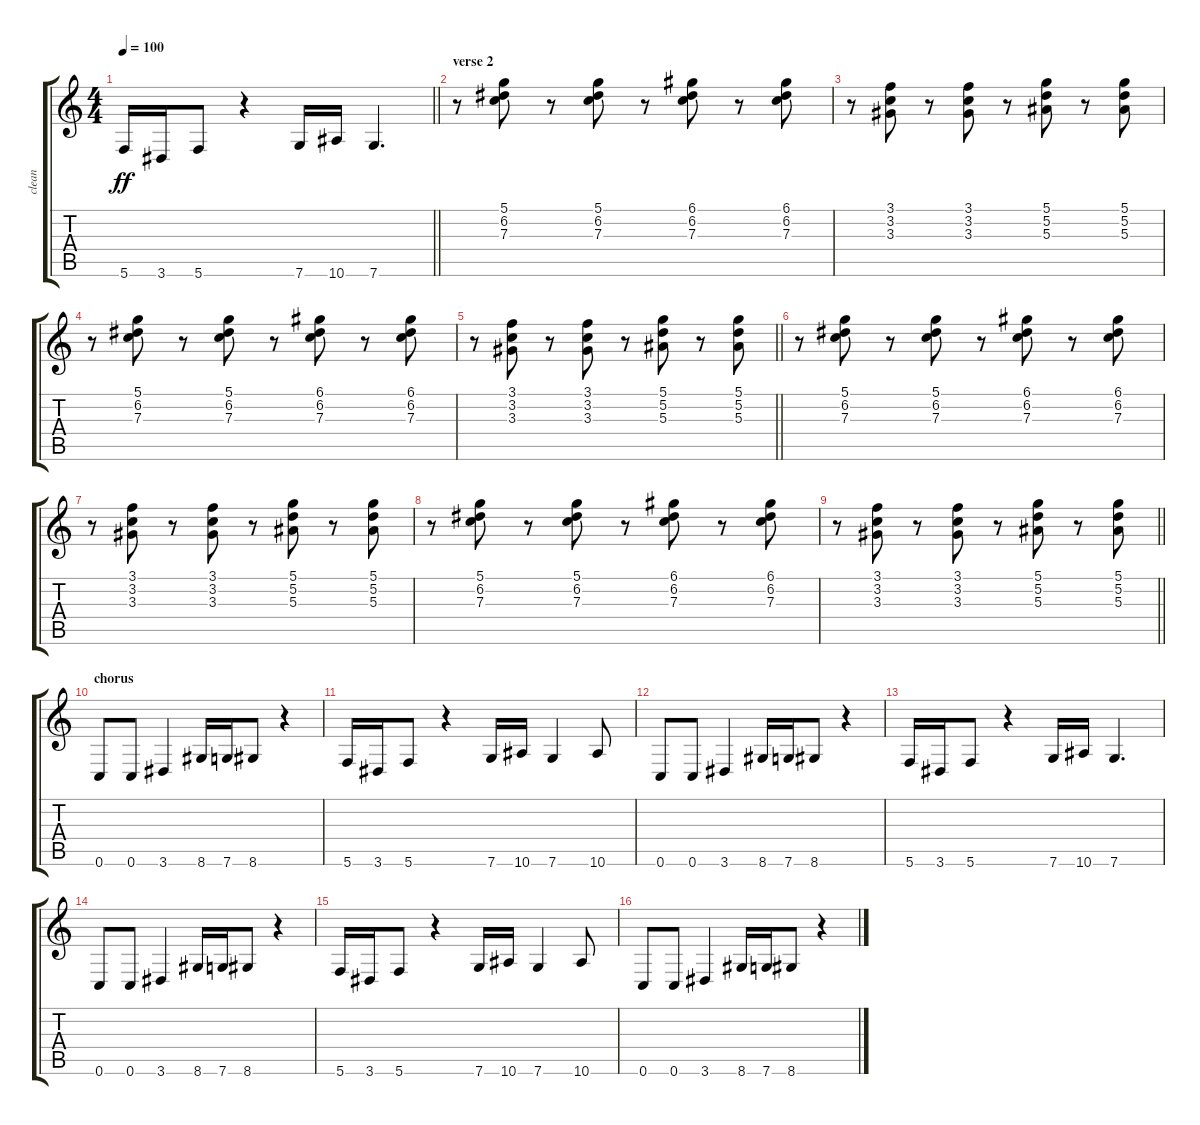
\track ("clean" "clean") {instrument acousticguitarsteel}
\staff {score tabs}
\tuning (D4 A3 F3 C3 G2 C2) {hide}
\ts (4 4)
\tempo 100
\clef g2
\barLineRight lightlight
\ks c
5.6.16{dy ff} 3.6.16 5.6.8 r.4 7.6.16 10.6.16 7.6.4{d} |
\section ("" "verse 2")
r.8 (5.1 6.2 7.3).8{instrument electricguitarclean} r.8 (5.1 6.2 7.3).8 r.8 (6.1 6.2 7.3).8 r.8 (6.1 6.2 7.3).8 |
r.8 (3.1 3.2 3.3).8 r.8 (3.1 3.2 3.3).8 r.8 (5.1 5.2 5.3).8 r.8 (5.1 5.2 5.3).8 |
r.8 (5.1 6.2 7.3).8 r.8 (5.1 6.2 7.3).8 r.8 (6.1 6.2 7.3).8 r.8 (6.1 6.2 7.3).8 |
\barLineRight lightlight
r.8 (3.1 3.2 3.3).8 r.8 (3.1 3.2 3.3).8 r.8 (5.1 5.2 5.3).8 r.8 (5.1 5.2 5.3).8 |
r.8 (5.1 6.2 7.3).8 r.8 (5.1 6.2 7.3).8 r.8 (6.1 6.2 7.3).8 r.8 (6.1 6.2 7.3).8 |
r.8 (3.1 3.2 3.3).8 r.8 (3.1 3.2 3.3).8 r.8 (5.1 5.2 5.3).8 r.8 (5.1 5.2 5.3).8 |
r.8 (5.1 6.2 7.3).8 r.8 (5.1 6.2 7.3).8 r.8 (6.1 6.2 7.3).8 r.8 (6.1 6.2 7.3).8 |
\barLineRight lightlight
r.8 (3.1 3.2 3.3).8 r.8 (3.1 3.2 3.3).8 r.8 (5.1 5.2 5.3).8 r.8 (5.1 5.2 5.3).8 |
\section ("" "chorus")
0.6.8{instrument distortionguitar} 0.6.8 3.6.4 8.6.16 7.6.16 8.6.8 r.4 |
5.6.16 3.6.16 5.6.8 r.4 7.6.16 10.6.16 7.6.4 10.6.8 |
0.6.8 0.6.8 3.6.4 8.6.16 7.6.16 8.6.8 r.4 |
5.6.16 3.6.16 5.6.8 r.4 7.6.16 10.6.16 7.6.4{d} |
0.6.8 0.6.8 3.6.4 8.6.16 7.6.16 8.6.8 r.4 |
5.6.16 3.6.16 5.6.8 r.4 7.6.16 10.6.16 7.6.4 10.6.8 |
0.6.8 0.6.8 3.6.4 8.6.16 7.6.16 8.6.8 r.4
